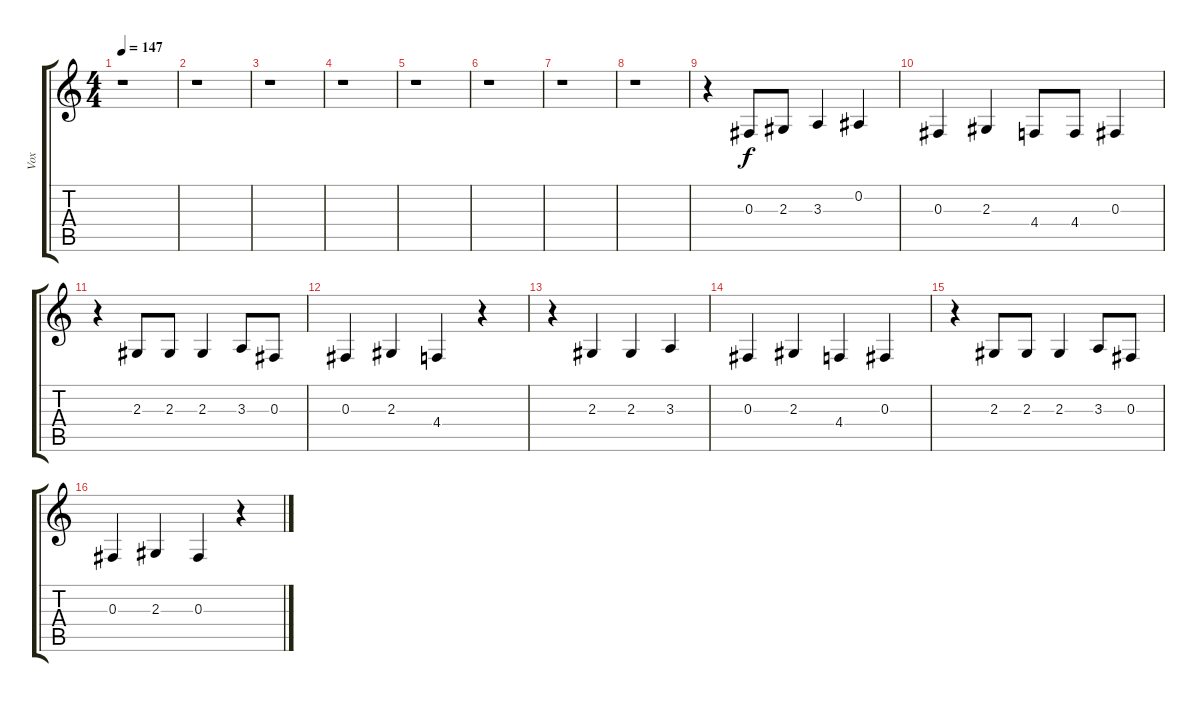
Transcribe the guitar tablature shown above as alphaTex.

\track ("Vox" "Vox") {instrument synthvoice}
\staff {score tabs}
\tuning (Eb4 Bb3 Gb3 Db3 Ab2 Eb2) {hide}
\ts (4 4)
\tempo 147
\clef g2
\ks c
r.1{dy f} |
r.1 |
r.1 |
r.1 |
r.1 |
r.1 |
r.1 |
r.1 |
r.4 0.3.8 2.3.8 3.3.4 0.2.4 |
0.3.4 2.3.4 4.4.8 4.4.8 0.3.4 |
r.4 2.3.8 2.3.8 2.3.4 3.3.8 0.3.8 |
0.3.4 2.3.4 4.4.4 r.4 |
r.4 2.3.4 2.3.4 3.3.4 |
0.3.4 2.3.4 4.4.4 0.3.4 |
r.4 2.3.8 2.3.8 2.3.4 3.3.8 0.3.8 |
0.3.4 2.3.4 0.3.4 r.4
